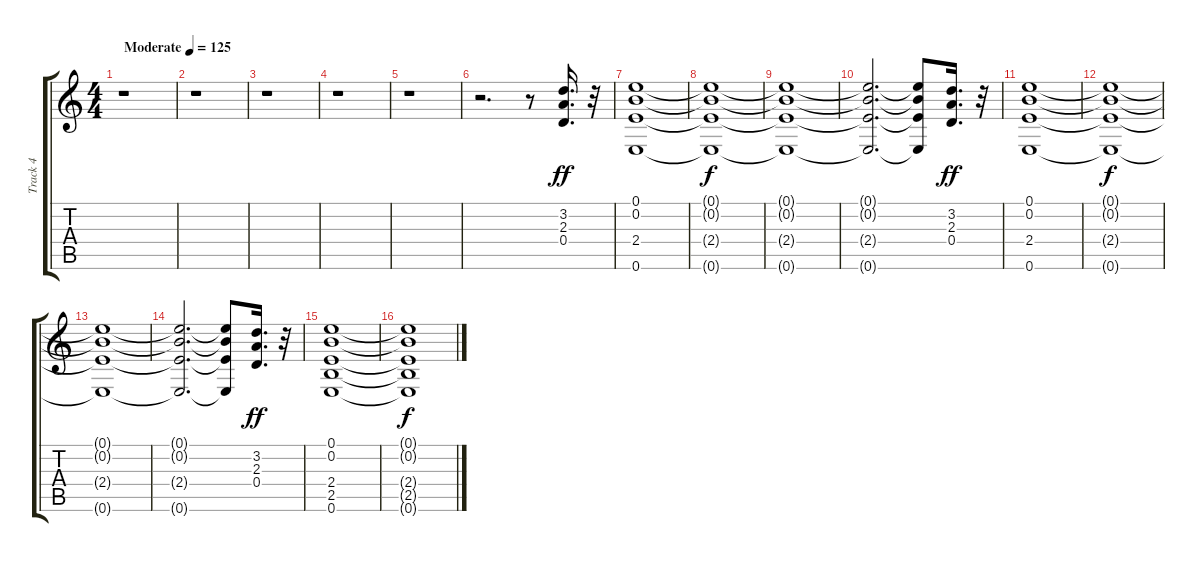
\track ("Track 4" "Track 4") {instrument overdrivenguitar}
\staff {score tabs}
\tuning (E4 B3 G3 D3 A2 E2) {hide}
\ts (4 4)
\tempo (125 "Moderate")
\clef g2
\ks c
r.1{dy ff instrument overdrivenguitar} |
r.1 |
r.1 |
r.1 |
r.1 |
r.2{d} r.8 (3.2 2.3 0.4).16{d} r.32 |
(0.1 0.2 2.4 0.6).1 |
(0.1{t} 0.2{t} 2.4{t} 0.6{t}).1{dy f} |
(0.1{t} 0.2{t} 2.4{t} 0.6{t}).1 |
(0.1{t} 0.2{t} 2.4{t} 0.6{t}).2{d} (0.1{t} 0.2{t} 2.4{t} 0.6{t}).8 (3.2 2.3 0.4).16{d dy ff} r.32 |
(0.1 0.2 2.4 0.6).1 |
(0.1{t} 0.2{t} 2.4{t} 0.6{t}).1{dy f} |
(0.1{t} 0.2{t} 2.4{t} 0.6{t}).1 |
(0.1{t} 0.2{t} 2.4{t} 0.6{t}).2{d} (0.1{t} 0.2{t} 2.4{t} 0.6{t}).8 (3.2 2.3 0.4).16{d dy ff} r.32 |
(0.1 0.2 2.4 2.5 0.6).1 |
(0.1{t} 0.2{t} 2.4{t} 2.5{t} 0.6{t}).1{dy f}
